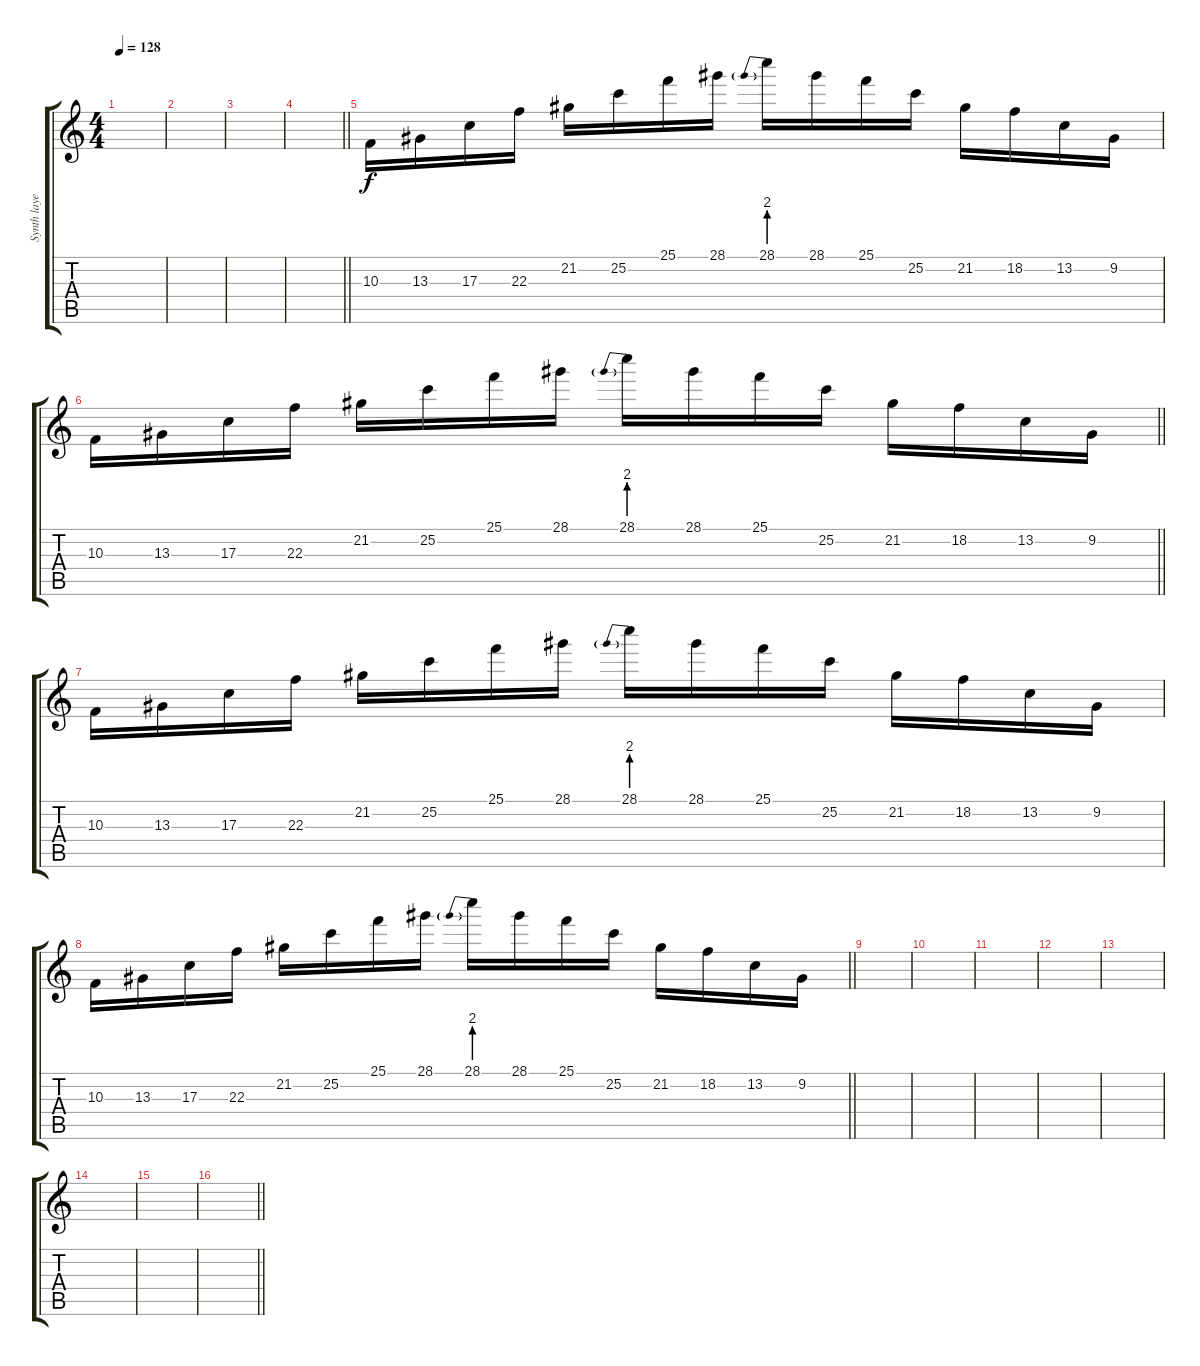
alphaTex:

\track ("Synth layer 3" "Synth laye") {instrument pad3polysynth}
\staff {score tabs}
\tuning (E4 B3 G3 D3 A2 E2) {hide}
\ts (4 4)
\tempo 128
\clef g2
\ks c
|
|
|
\barLineRight lightlight
|
10.3.16 13.3.16 17.3.16 22.3.16 21.2.16 25.2.16 25.1.16 28.1.16 28.1{be (prebend 0 8 60 8)}.16 28.1.16 25.1.16 25.2.16 21.2.16 18.2.16 13.2.16 9.2.16 |
\barLineRight lightlight
10.3.16 13.3.16 17.3.16 22.3.16 21.2.16 25.2.16 25.1.16 28.1.16 28.1{be (prebend 0 8 60 8)}.16 28.1.16 25.1.16 25.2.16 21.2.16 18.2.16 13.2.16 9.2.16 |
10.3.16{volume 0} 13.3.16 17.3.16 22.3.16 21.2.16 25.2.16 25.1.16 28.1.16 28.1{be (prebend 0 8 60 8)}.16 28.1.16 25.1.16 25.2.16 21.2.16 18.2.16 13.2.16 9.2.16 |
\barLineRight lightlight
10.3.16 13.3.16 17.3.16 22.3.16 21.2.16 25.2.16 25.1.16 28.1.16 28.1{be (prebend 0 8 60 8)}.16 28.1.16 25.1.16 25.2.16 21.2.16 18.2.16 13.2.16 9.2.16 |
|
|
|
|
|
|
|
\barLineRight lightlight
